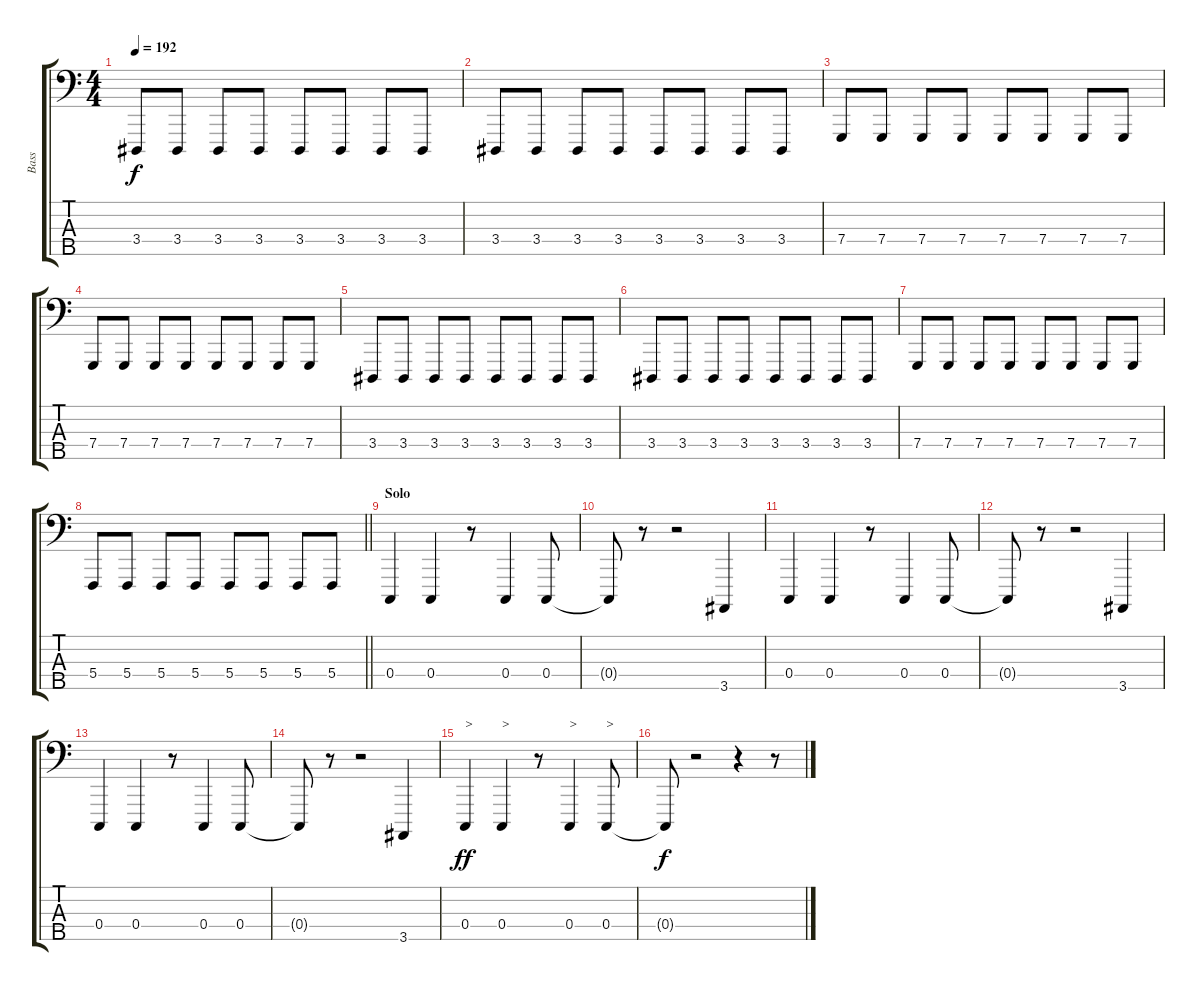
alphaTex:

\track ("Bass" "Bass") {instrument lead8bassandlead}
\staff {score tabs}
\tuning (Eb2 Bb1 F1 C1 G0) {hide}
\ts (4 4)
\tempo 192
\clef f4
\ks c
3.4.8{dy f} 3.4.8 3.4.8 3.4.8 3.4.8 3.4.8 3.4.8 3.4.8 |
3.4.8 3.4.8 3.4.8 3.4.8 3.4.8 3.4.8 3.4.8 3.4.8 |
7.4.8 7.4.8 7.4.8 7.4.8 7.4.8 7.4.8 7.4.8 7.4.8 |
7.4.8 7.4.8 7.4.8 7.4.8 7.4.8 7.4.8 7.4.8 7.4.8 |
3.4.8 3.4.8 3.4.8 3.4.8 3.4.8 3.4.8 3.4.8 3.4.8 |
3.4.8 3.4.8 3.4.8 3.4.8 3.4.8 3.4.8 3.4.8 3.4.8 |
7.4.8 7.4.8 7.4.8 7.4.8 7.4.8 7.4.8 7.4.8 7.4.8 |
\barLineRight lightlight
5.4.8 5.4.8 5.4.8 5.4.8 5.4.8 5.4.8 5.4.8 5.4.8 |
\section ("" "Solo")
0.4.4 0.4.4 r.8 0.4.4 0.4.8 |
0.4{t}.8 r.8 r.2 3.5.4 |
0.4.4 0.4.4 r.8 0.4.4 0.4.8 |
0.4{t}.8 r.8 r.2 3.5.4 |
0.4.4 0.4.4 r.8 0.4.4 0.4.8 |
0.4{t}.8 r.8 r.2 3.5.4 |
0.4.4{txt ">" dy ff} 0.4.4{txt ">"} r.8 0.4.4{txt ">"} 0.4.8{txt ">"} |
0.4{t}.8{dy f} r.2 r.4 r.8
